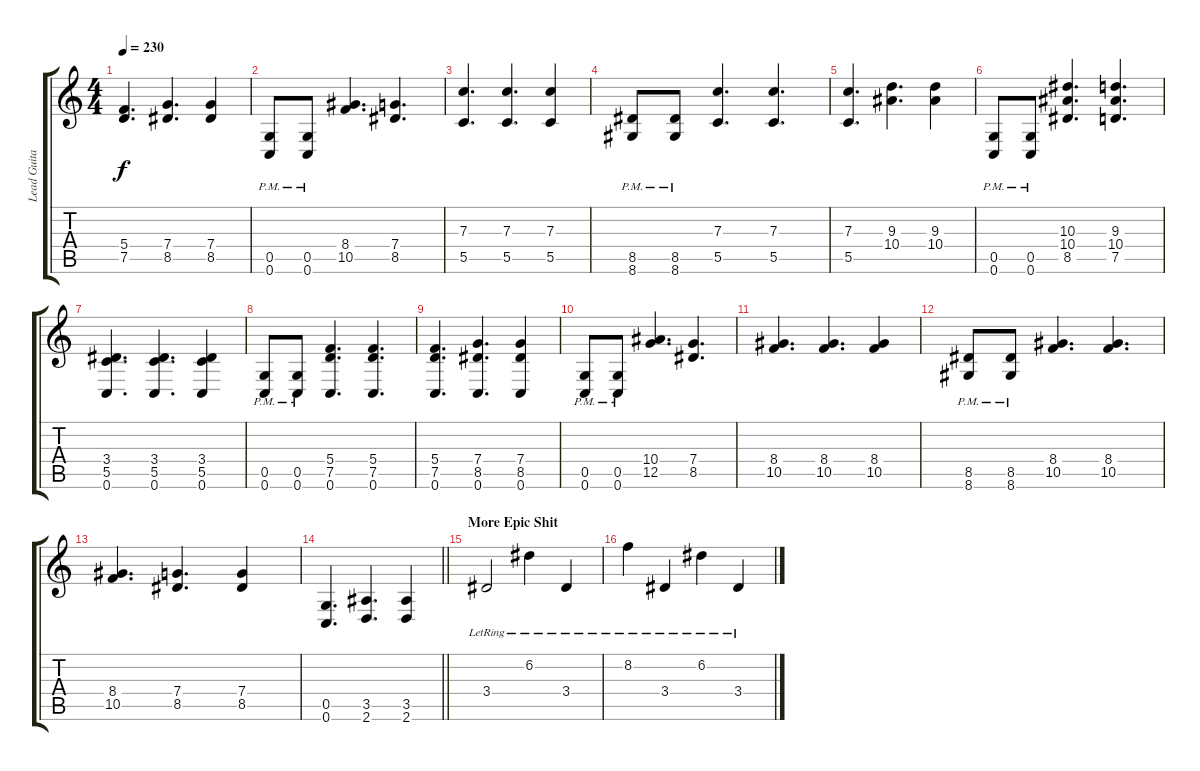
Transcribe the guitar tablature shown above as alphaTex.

\track ("Lead Guitar" "Lead Guita") {instrument overdrivenguitar}
\staff {score tabs}
\tuning (D4 A3 F3 C3 G2 C2) {hide}
\ts (4 4)
\tempo 230
\clef g2
\ks c
(5.4 7.5).4{d dy f} (7.4 8.5).4{d} (7.4 8.5).4 |
(0.5{pm} 0.6{pm}).8 (0.5{pm} 0.6{pm}).8 (8.4 10.5).4{d} (7.4 8.5).4{d} |
(7.3 5.5).4{d} (7.3 5.5).4{d} (7.3 5.5).4 |
(8.5{pm} 8.6{pm}).8 (8.5{pm} 8.6{pm}).8 (7.3 5.5).4{d} (7.3 5.5).4{d} |
(7.3 5.5).4{d} (9.3 10.4).4{d} (9.3 10.4).4 |
(0.5{pm} 0.6{pm}).8 (0.5{pm} 0.6{pm}).8 (10.3 10.4 8.5).4{d} (9.3 10.4 7.5).4{d} |
(3.4 5.5 0.6).4{d} (3.4 5.5 0.6).4{d} (3.4 5.5 0.6).4 |
(0.5{pm} 0.6{pm}).8 (0.5{pm} 0.6{pm}).8 (5.4 7.5 0.6).4{d} (5.4 7.5 0.6).4{d} |
(5.4 7.5 0.6).4{d} (7.4 8.5 0.6).4{d} (7.4 8.5 0.6).4 |
(0.5{pm} 0.6{pm}).8 (0.5{pm} 0.6{pm}).8 (10.4 12.5).4{d} (7.4 8.5).4{d} |
(8.4 10.5).4{d} (8.4 10.5).4{d} (8.4 10.5).4 |
(8.5{pm} 8.6{pm}).8 (8.5{pm} 8.6{pm}).8 (8.4 10.5).4{d} (8.4 10.5).4{d} |
(8.4 10.5).4{d} (7.4 8.5).4{d} (7.4 8.5).4 |
\barLineRight lightlight
(0.5 0.6).4{d} (3.5 2.6).4{d} (3.5 2.6).4 |
\section ("" "More Epic Shit")
3.4{lr}.2{balance 8 instrument fx4atmosphere} 6.2{lr}.4 3.4{lr}.4 |
8.2{lr}.4 3.4{lr}.4 6.2{lr}.4 3.4{lr}.4
